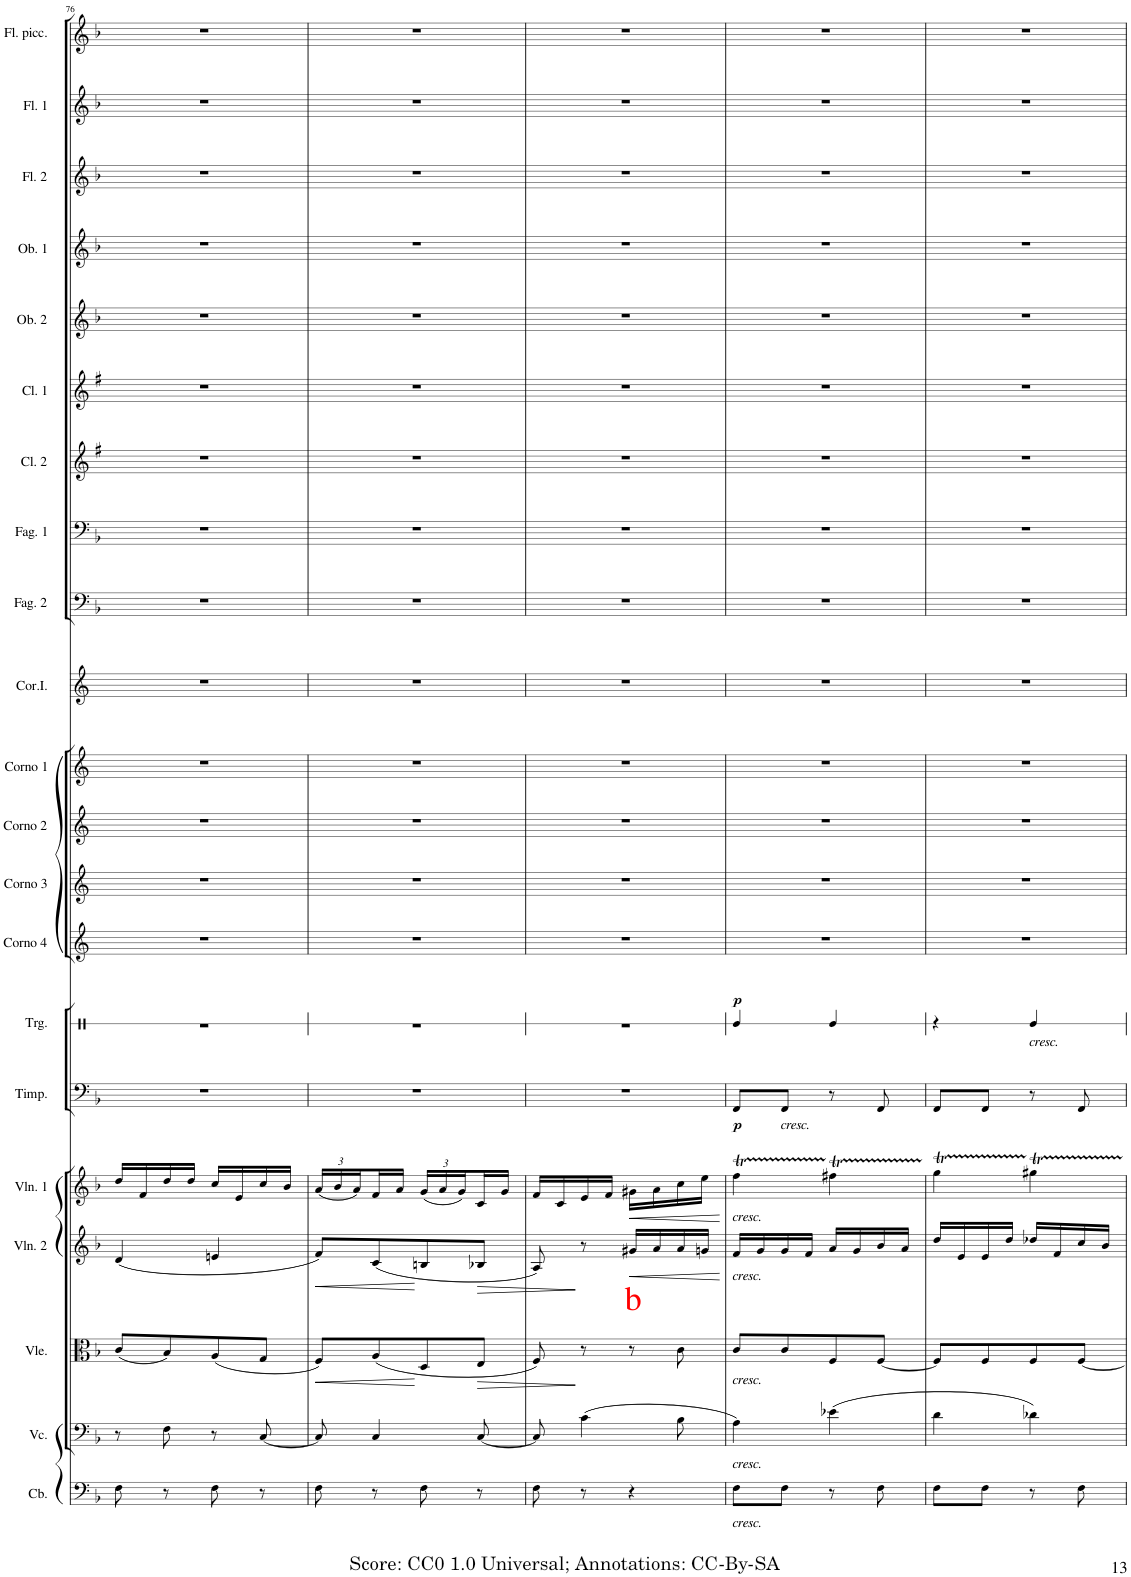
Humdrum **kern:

**kern	**kern	**kern	**dynam	**kern	**text	**dynam	**kern	**dynam	**kern	**dynam	**kern	**dynam	**kern	**kern	**kern	**kern	**kern	**kern	**kern	**kern	**kern	**kern	**kern	**kern	**kern	**kern
*part21	*part20	*part19	*part19	*part18	*part18	*part18	*part17	*part17	*part16	*part16	*part15	*part15	*part14	*part13	*part12	*part11	*part10	*part9	*part8	*part7	*part6	*part5	*part4	*part3	*part2	*part1
*staff21	*staff20	*staff19	*staff19	*staff18	*staff18	*staff18	*staff17	*staff17	*staff16	*staff16	*staff15	*staff15	*staff14	*staff13	*staff12	*staff11	*staff10	*staff9	*staff8	*staff7	*staff6	*staff5	*staff4	*staff3	*staff2	*staff1
*I"Contrabassi	*I"Violoncelli	*I"Viole	*	*I"Violini 2	*	*	*I"Violini  1	*	*I"Timpani	*	*I"Triangolo	*	*I"Corno in F 4	*I"Corno in F 3	*I"Corno in F 2	*I"Corno in F 1	*I"Corno Inglese	*I"Fagotto 2	*I"Fagotto 1	*I"Bb Clarinetto 2	*I"Bb Clarinetto 1	*I"Oboe 2	*I"Oboe 1	*I"Flauto 2	*I"Flauto 1	*I"Flauto Piccolo
*I'Cb.	*I'Vc.	*I'Vle.	*	*I'Vln. 2	*	*	*I'Vln. 1	*	*I'Timp.	*	*I'Trg.	*	*I'Corno 4	*I'Corno 3	*I'Corno 2	*I'Corno 1	*I'Cor.I.	*I'Fag. 2	*I'Fag. 1	*I'Cl. 2	*I'Cl. 1	*I'Ob. 2	*I'Ob. 1	*I'Fl. 2	*I'Fl. 1	*I'Fl. picc.
!!LO:PB:g=z
*clefF4	*clefF4	*clefC3	*	*clefG2	*	*	*clefG2	*	*clefF4	*	*clefX	*	*clefG2	*clefG2	*clefG2	*clefG2	*clefG2	*clefF4	*clefF4	*clefG2	*clefG2	*clefG2	*clefG2	*clefG2	*clefG2	*clefG2
*Trd7c12	*	*	*	*	*	*	*	*	*	*	*	*	*Trd4c7	*Trd4c7	*Trd4c7	*Trd4c7	*Trd4c7	*	*	*Trd1c2	*Trd1c2	*	*	*	*	*Trd-7c-12
*k[b-]	*k[b-]	*k[b-]	*	*k[b-]	*	*	*k[b-]	*	*k[b-]	*	*k[]	*	*k[]	*k[]	*k[]	*k[]	*k[]	*k[b-]	*k[b-]	*k[f#]	*k[f#]	*k[b-]	*k[b-]	*k[b-]	*k[b-]	*k[b-]
*M2/4	*M2/4	*M2/4	*	*M2/4	*	*	*M2/4	*	*M2/4	*	*M2/4	*	*M2/4	*M2/4	*M2/4	*M2/4	*M2/4	*M2/4	*M2/4	*M2/4	*M2/4	*M2/4	*M2/4	*M2/4	*M2/4	*M2/4
=76	=76	=76	=76	=76	=76	=76	=76	=76	=76	=76	=76	=76	=76	=76	=76	=76	=76	=76	=76	=76	=76	=76	=76	=76	=76	=76
8F\	8r	(8c/L	.	(4d/	.	.	16dd/LL	.	2r	.	2r	.	2r	2r	2r	2r	2r	2r	2r	2r	2r	2r	2r	2r	2r	2r
.	.	.	.	.	.	.	16f/	.	.	.	.	.	.	.	.	.	.	.	.	.	.	.	.	.	.	.
8r	8F\	8B-/)	.	.	.	.	16dd/	.	.	.	.	.	.	.	.	.	.	.	.	.	.	.	.	.	.	.
.	.	.	.	.	.	.	16dd/JJ	.	.	.	.	.	.	.	.	.	.	.	.	.	.	.	.	.	.	.
8F\	8r	(8A/	.	4en/	.	.	16cc/LL	.	.	.	.	.	.	.	.	.	.	.	.	.	.	.	.	.	.	.
.	.	.	.	.	.	.	16e/	.	.	.	.	.	.	.	.	.	.	.	.	.	.	.	.	.	.	.
8r	[8C/	8G/J	.	.	.	.	16cc/	.	.	.	.	.	.	.	.	.	.	.	.	.	.	.	.	.	.	.
.	.	.	.	.	.	.	16b-/JJ	.	.	.	.	.	.	.	.	.	.	.	.	.	.	.	.	.	.	.
=77	=77	=77	=77	=77	=77	=77	=77	=77	=77	=77	=77	=77	=77	=77	=77	=77	=77	=77	=77	=77	=77	=77	=77	=77	=77	=77
!	!	!	!LO:HP:b	!	!	!LO:HP:b	!	!	!	!	!	!	!	!	!	!	!	!	!	!	!	!	!	!	!	!
*	*	*	*	*	*	*	*Xbrackettup	*	*	*	*	*	*	*	*	*	*	*	*	*	*	*	*	*	*	*
8F\	8C/]	8F/L)	<	8f/L)	.	<	(24a/LL	.	2r	.	2r	.	2r	2r	2r	2r	2r	2r	2r	2r	2r	2r	2r	2r	2r	2r
.	.	.	.	.	.	.	24b-/	.	.	.	.	.	.	.	.	.	.	.	.	.	.	.	.	.	.	.
.	.	.	.	.	.	.	24a/)	.	.	.	.	.	.	.	.	.	.	.	.	.	.	.	.	.	.	.
8r	4C/	(8A/	.	(8c/	.	.	16f/	.	.	.	.	.	.	.	.	.	.	.	.	.	.	.	.	.	.	.
.	.	.	.	.	.	.	16a/JJ	.	.	.	.	.	.	.	.	.	.	.	.	.	.	.	.	.	.	.
8F\	.	8D/	[	8Bn/	.	[	(24g/LL	.	.	.	.	.	.	.	.	.	.	.	.	.	.	.	.	.	.	.
.	.	.	.	.	.	.	24a/	.	.	.	.	.	.	.	.	.	.	.	.	.	.	.	.	.	.	.
.	.	.	.	.	.	.	24g/)	.	.	.	.	.	.	.	.	.	.	.	.	.	.	.	.	.	.	.
!	!	!	!LO:HP:b	!	!	!LO:HP:b	!	!	!	!	!	!	!	!	!	!	!	!	!	!	!	!	!	!	!	!
8r	[8C/	8E/J	>	8B-X/J	.	>	16c/	.	.	.	.	.	.	.	.	.	.	.	.	.	.	.	.	.	.	.
.	.	.	.	.	.	.	16g/JJ	.	.	.	.	.	.	.	.	.	.	.	.	.	.	.	.	.	.	.
=78	=78	=78	=78	=78	=78	=78	=78	=78	=78	=78	=78	=78	=78	=78	=78	=78	=78	=78	=78	=78	=78	=78	=78	=78	=78	=78
8F\	8C/]	8F/)	.	8A/)	.	.	16f/LL	.	2r	.	2r	.	2r	2r	2r	2r	2r	2r	2r	2r	2r	2r	2r	2r	2r	2r
.	.	.	.	.	.	.	16c/	.	.	.	.	.	.	.	.	.	.	.	.	.	.	.	.	.	.	.
8r	(4c\	8r	]	8r	.	]	16e/	.	.	.	.	.	.	.	.	.	.	.	.	.	.	.	.	.	.	.
.	.	.	.	.	.	.	16f/JJ	.	.	.	.	.	.	.	.	.	.	.	.	.	.	.	.	.	.	.
!	!	!	!	!	!LO:LY:b:color=#FF0000	!LO:HP:b	!	!LO:HP:b	!	!	!	!	!	!	!	!	!	!	!	!	!	!	!	!	!	!
4r	.	8r	.	16g#X/LL	b	<	16g#X\LL	<	.	.	.	.	.	.	.	.	.	.	.	.	.	.	.	.	.	.
.	.	.	.	16a/	.	.	16a\	.	.	.	.	.	.	.	.	.	.	.	.	.	.	.	.	.	.	.
.	8B-\	8c\	.	16a/	.	.	16cc\	.	.	.	.	.	.	.	.	.	.	.	.	.	.	.	.	.	.	.
.	.	.	.	16gn/JJ	.	.	16ee\JJ	.	.	.	.	.	.	.	.	.	.	.	.	.	.	.	.	.	.	.
.	.	.	.	.	.	[	.	[	.	.	.	.	.	.	.	.	.	.	.	.	.	.	.	.	.	.
=79	=79	=79	=79	=79	=79	=79	=79	=79	=79	=79	=79	=79	=79	=79	=79	=79	=79	=79	=79	=79	=79	=79	=79	=79	=79	=79
!	!	!	!	!	!	!	!LO:TX:b:i:t=cresc.	!	!	!	!	!	!	!	!	!	!	!	!	!	!	!	!	!	!	!
!	!	!	!	!LO:TX:b:i:t=cresc.	!	!	!	!	!	!	!	!	!	!	!	!	!	!	!	!	!	!	!	!	!	!
!	!	!LO:TX:b:i:t=cresc.	!	!	!	!	!	!	!	!	!	!	!	!	!	!	!	!	!	!	!	!	!	!	!	!
!	!LO:TX:b:i:t=cresc.	!	!	!	!	!	!	!	!	!	!	!	!	!	!	!	!	!	!	!	!	!	!	!	!	!
!LO:TX:b:i:t=cresc.	!	!	!	!	!	!	!	!	!	!	!	!	!	!	!	!	!	!	!	!	!	!	!	!	!	!
!	!	!	!	!	!	!	!	!	!	!LO:DY:b	!	!LO:DY:a	!	!	!	!	!	!	!	!	!	!	!	!	!	!
8F\L	4A\)	8c/L	.	16f/LL	.	.	4ffT\	.	8FF/L	p	4Re/	p	2r	2r	2r	2r	2r	2r	2r	2r	2r	2r	2r	2r	2r	2r
.	.	.	.	16g/	.	.	.	.	.	.	.	.	.	.	.	.	.	.	.	.	.	.	.	.	.	.
!	!	!	!	!	!	!	!	!	!LO:TX:b:i:t=cresc.	!	!	!	!	!	!	!	!	!	!	!	!	!	!	!	!	!
8F\J	.	8c/	.	16g/	.	.	.	.	8FF/J	.	.	.	.	.	.	.	.	.	.	.	.	.	.	.	.	.
.	.	.	.	16f/JJ	.	.	.	.	.	.	.	.	.	.	.	.	.	.	.	.	.	.	.	.	.	.
8r	(4e-X\	8F/	.	16a/LL	.	.	4ff#Xt\	.	8r	.	4Re/	.	.	.	.	.	.	.	.	.	.	.	.	.	.	.
.	.	.	.	16g/	.	.	.	.	.	.	.	.	.	.	.	.	.	.	.	.	.	.	.	.	.	.
8F\	.	[8F/J	.	16b-/	.	.	.	.	8FF/	.	.	.	.	.	.	.	.	.	.	.	.	.	.	.	.	.
.	.	.	.	16a/JJ	.	.	.	.	.	.	.	.	.	.	.	.	.	.	.	.	.	.	.	.	.	.
=80	=80	=80	=80	=80	=80	=80	=80	=80	=80	=80	=80	=80	=80	=80	=80	=80	=80	=80	=80	=80	=80	=80	=80	=80	=80	=80
8F\L	4d\	8F/L]	.	16dd/LL	.	.	4ggT\	.	8FF/L	.	4r	.	2r	2r	2r	2r	2r	2r	2r	2r	2r	2r	2r	2r	2r	2r
.	.	.	.	16e/	.	.	.	.	.	.	.	.	.	.	.	.	.	.	.	.	.	.	.	.	.	.
8F\J	.	8F/	.	16e/	.	.	.	.	8FF/J	.	.	.	.	.	.	.	.	.	.	.	.	.	.	.	.	.
.	.	.	.	16dd/JJ	.	.	.	.	.	.	.	.	.	.	.	.	.	.	.	.	.	.	.	.	.	.
!	!	!	!	!	!	!	!	!	!	!	!LO:TX:b:i:t=cresc.	!	!	!	!	!	!	!	!	!	!	!	!	!	!	!
8r	4d-X\)	8F/	.	16dd-X/LL	.	.	4gg#Xt\	.	8r	.	4Re/	.	.	.	.	.	.	.	.	.	.	.	.	.	.	.
.	.	.	.	16f/	.	.	.	.	.	.	.	.	.	.	.	.	.	.	.	.	.	.	.	.	.	.
8F\	.	[8F/J	.	16cc/	.	.	.	.	8FF/	.	.	.	.	.	.	.	.	.	.	.	.	.	.	.	.	.
.	.	.	.	16b-/JJ	.	.	.	.	.	.	.	.	.	.	.	.	.	.	.	.	.	.	.	.	.	.
=	=	=	=	=	=	=	=	=	=	=	=	=	=	=	=	=	=	=	=	=	=	=	=	=	=	=
*-	*-	*-	*-	*-	*-	*-	*-	*-	*-	*-	*-	*-	*-	*-	*-	*-	*-	*-	*-	*-	*-	*-	*-	*-	*-	*-
